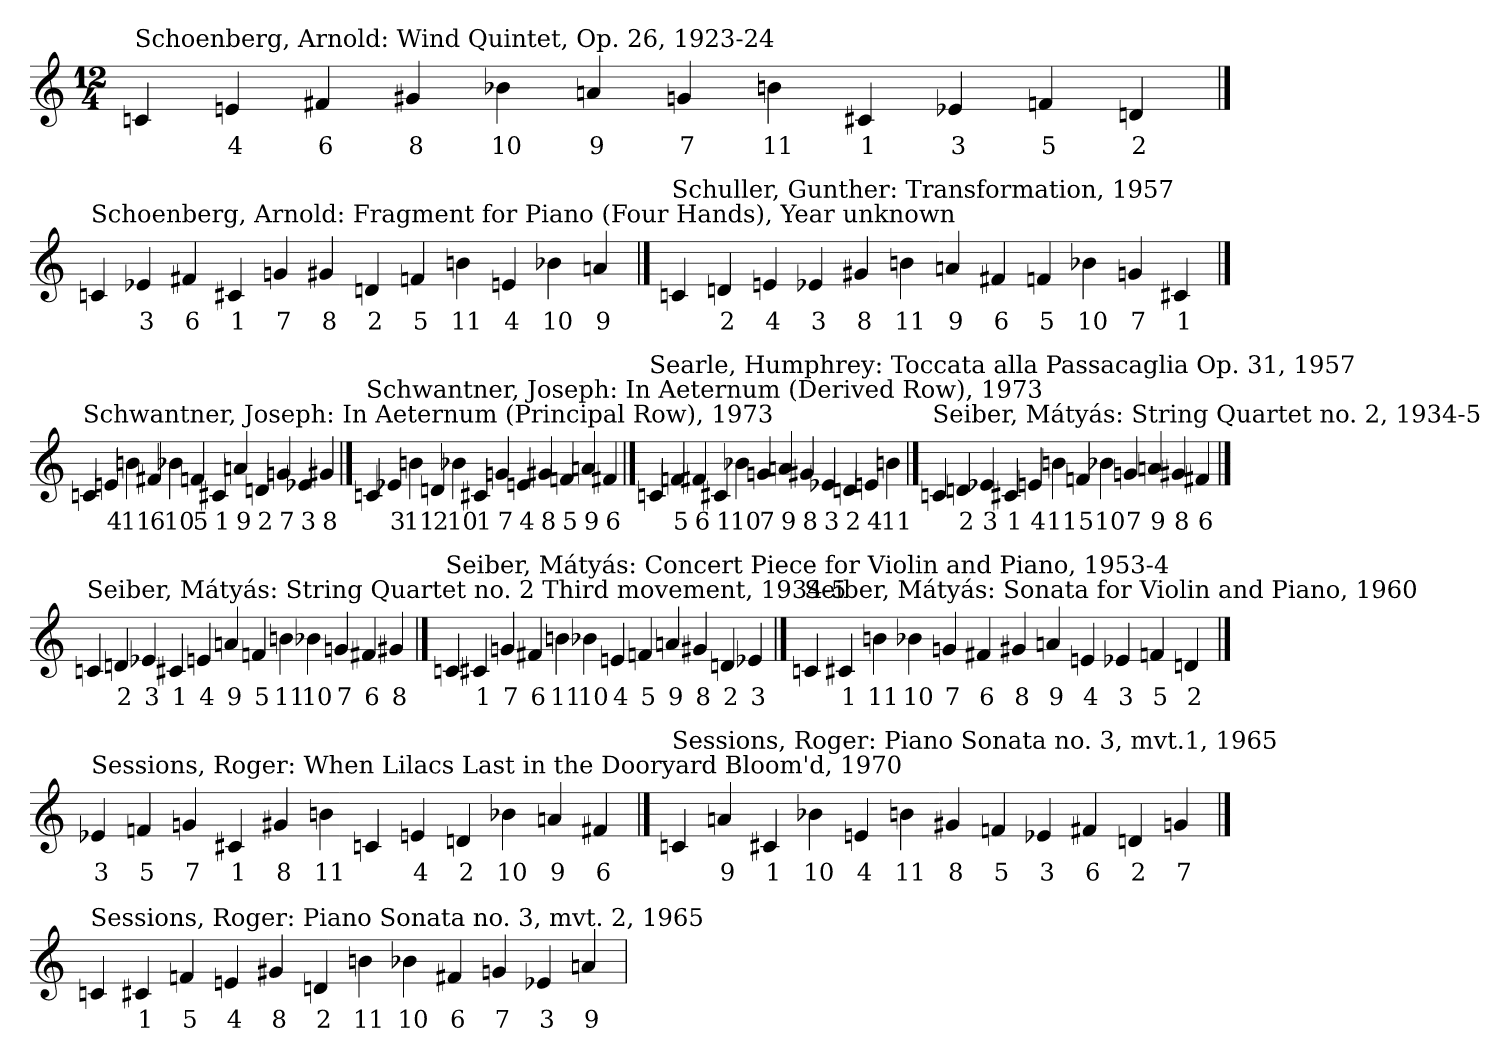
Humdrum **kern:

**kern	**text
*part1	*part1
*staff1	*staff1
!!LO:LB:g=z
*M12/4	*
==469	==469
!LO:TX:t=Schoenberg, Arnold&colon; Wind Quintet, Op. 26, 1923-24	!
4cn	.
4en	4
4f#X	6
4g#X	8
4b-X	10
4an	9
4gn	7
4bn	11
4c#X	1
4e-X	3
4fn	5
4dn	2
!!LO:LB:g=z
==470	==470
!LO:TX:t=Schoenberg, Arnold&colon; Fragment for Piano (Four Hands), Year unknown	!
4cn	.
4e-X	3
4f#X	6
4c#X	1
4gn	7
4g#X	8
4dn	2
4fn	5
4bn	11
4en	4
4b-X	10
4an	9
!!LO:LB:g=z
==471	==471
!LO:TX:t=Schuller, Gunther&colon; Transformation, 1957	!
4cn	.
4dn	2
4en	4
4e-X	3
4g#X	8
4bn	11
4an	9
4f#X	6
4fn	5
4b-X	10
4gn	7
4c#X	1
!!LO:LB:g=z
==472	==472
!LO:TX:t=Schwantner, Joseph&colon; In Aeternum (Principal Row), 1973	!
4cn	.
4en	4
4bn	11
4f#X	6
4b-X	10
4fn	5
4c#X	1
4an	9
4dn	2
4gn	7
4e-X	3
4g#X	8
!!LO:LB:g=z
==473	==473
!LO:TX:t=Schwantner, Joseph&colon; In Aeternum (Derived Row), 1973	!
4cn	.
4e-X	3
4bn	11
4dn	2
4b-X	10
4c#X	1
4gn	7
4en	4
4g#X	8
4fn	5
4an	9
4f#X	6
!!LO:LB:g=z
==474	==474
!LO:TX:t=Searle, Humphrey&colon; Toccata alla Passacaglia Op. 31, 1957	!
4cn	.
4fn	5
4f#X	6
4c#X	1
4b-X	10
4gn	7
4an	9
4g#X	8
4e-X	3
4dn	2
4en	4
4bn	11
!!LO:LB:g=z
==475	==475
!LO:TX:t=Seiber, Mátyás&colon; String Quartet no. 2, 1934-5	!
4cn	.
4dn	2
4e-X	3
4c#X	1
4en	4
4bn	11
4fn	5
4b-X	10
4gn	7
4an	9
4g#X	8
4f#X	6
!!LO:LB:g=z
==476	==476
!LO:TX:t=Seiber, Mátyás&colon; String Quartet no. 2 Third movement, 1934-5	!
4cn	.
4dn	2
4e-X	3
4c#X	1
4en	4
4an	9
4fn	5
4bn	11
4b-X	10
4gn	7
4f#X	6
4g#X	8
!!LO:LB:g=z
==477	==477
!LO:TX:t=Seiber, Mátyás&colon; Concert Piece for Violin and Piano, 1953-4	!
4cn	.
4c#X	1
4gn	7
4f#X	6
4bn	11
4b-X	10
4en	4
4fn	5
4an	9
4g#X	8
4dn	2
4e-X	3
!!LO:LB:g=z
==478	==478
!LO:TX:t=Seiber, Mátyás&colon; Sonata for Violin and Piano, 1960	!
4cn	.
4c#X	1
4bn	11
4b-X	10
4gn	7
4f#X	6
4g#X	8
4an	9
4en	4
4e-X	3
4fn	5
4dn	2
!!LO:LB:g=z
==479	==479
!LO:TX:t=Sessions, Roger&colon; When Lilacs Last in the Dooryard Bloom'd, 1970	!
4e-X	3
4fn	5
4gn	7
4c#X	1
4g#X	8
4bn	11
4cn	.
4en	4
4dn	2
4b-X	10
4an	9
4f#X	6
!!LO:LB:g=z
==480	==480
!LO:TX:t=Sessions, Roger&colon; Piano Sonata no. 3, mvt.1, 1965	!
4cn	.
4an	9
4c#X	1
4b-X	10
4en	4
4bn	11
4g#X	8
4fn	5
4e-X	3
4f#X	6
4dn	2
4gn	7
!!LO:LB:g=z
==481	==481
!LO:TX:t=Sessions, Roger&colon; Piano Sonata no. 3, mvt. 2, 1965	!
4cn	.
4c#X	1
4fn	5
4en	4
4g#X	8
4dn	2
4bn	11
4b-X	10
4f#X	6
4gn	7
4e-X	3
4an	9
=	=
*-	*-
